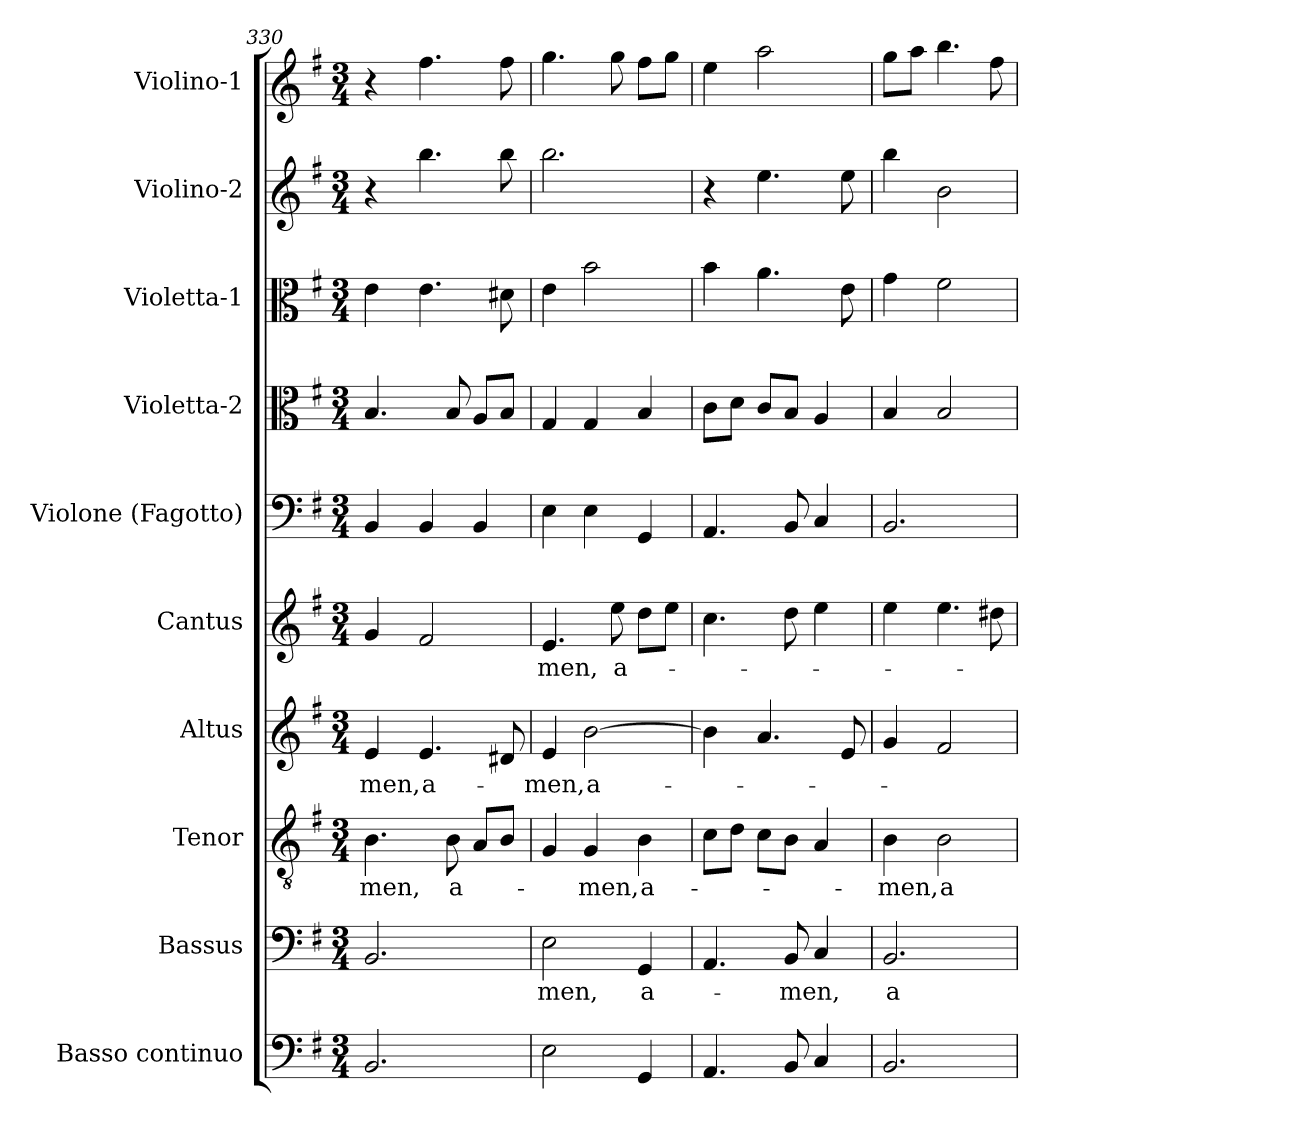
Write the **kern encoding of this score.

**kern	**kern	**text	**kern	**text	**kern	**text	**kern	**text	**kern	**kern	**kern	**kern	**kern
*part10	*part9	*part9	*part8	*part8	*part7	*part7	*part6	*part6	*part5	*part4	*part3	*part2	*part1
*staff10	*staff9	*staff9	*staff8	*staff8	*staff7	*staff7	*staff6	*staff6	*staff5	*staff4	*staff3	*staff2	*staff1
*I"Basso continuo	*I"Bassus	*	*I"Tenor	*	*I"Altus	*	*I"Cantus	*	*I"Violone (Fagotto)	*I"Violetta-2	*I"Violetta-1	*I"Violino-2	*I"Violino-1
*I'BC2	*I'B	*	*I'T	*	*I'A	*	*I'C	*	*I'Vn	*I'Va2	*I'Va1	*I'Vi2	*I'Vi1
!!LO:LB:g=z
*clefF4	*clefF4	*	*clefGv2	*	*clefG2	*	*clefG2	*	*clefF4	*clefC3	*clefC3	*clefG2	*clefG2
*k[f#]	*k[f#]	*	*k[f#]	*	*k[f#]	*	*k[f#]	*	*k[f#]	*k[f#]	*k[f#]	*k[f#]	*k[f#]
*G:	*G:	*	*G:	*	*G:	*	*G:	*	*G:	*G:	*G:	*G:	*G:
*M3/4	*M3/4	*	*M3/4	*	*M3/4	*	*M3/4	*	*M3/4	*M3/4	*M3/4	*M3/4	*M3/4
=330	=330	=330	=330	=330	=330	=330	=330	=330	=330	=330	=330	=330	=330
!	!	!	!	!LO:LY:b	!	!	!	!	!	!	!	!	!
!	!	!	!	!	!	!LO:LY:b	!	!	!	!	!	!	!
2.BB/	2.BB/	.	4.B\	-men,	4e/	-men,	4g/	.	4BB/	4.B/	4e\	4r	4r
!	!	!	!	!	!	!LO:LY:b	!	!	!	!	!	!	!
.	.	.	.	.	4.e/	a-	2f#/	.	4BB/	.	4.e\	4.bb\	4.ff#\
!	!	!	!	!LO:LY:b	!	!	!	!	!	!	!	!	!
.	.	.	8B\	a-	.	.	.	.	.	8B/	.	.	.
.	.	.	8A/L	.	.	.	.	.	4BB/	8A/L	.	.	.
.	.	.	8B/J	.	8d#X/	.	.	.	.	8B/J	8d#X\	8bb\	8ff#\
=331	=331	=331	=331	=331	=331	=331	=331	=331	=331	=331	=331	=331	=331
!	!	!LO:LY:b	!	!	!	!	!	!	!	!	!	!	!
!	!	!	!	!	!	!LO:LY:b	!	!	!	!	!	!	!
!	!	!	!	!	!	!	!	!LO:LY:b	!	!	!	!	!
2E\	2E\	-men,	4G/	.	4e/	-men,	4.e/	-men,	4E\	4G/	4e\	2.bb\	4.gg\
!	!	!	!	!LO:LY:b	!	!	!	!	!	!	!	!	!
!	!	!	!	!	!	!LO:LY:b	!	!	!	!	!	!	!
.	.	.	4G/	-men,	[>2b\	a-	.	.	4E\	4G/	2b\	.	.
!	!	!	!	!	!	!	!	!LO:LY:b	!	!	!	!	!
.	.	.	.	.	.	.	8ee\	a-	.	.	.	.	8gg\
!	!	!LO:LY:b	!	!	!	!	!	!	!	!	!	!	!
!	!	!	!	!LO:LY:b	!	!	!	!	!	!	!	!	!
4GG/	4GG/	a-	4B\	a-	.	.	8dd\L	.	4GG/	4B/	.	.	8ff#\L
.	.	.	.	.	.	.	8ee\J	.	.	.	.	.	8gg\J
=332	=332	=332	=332	=332	=332	=332	=332	=332	=332	=332	=332	=332	=332
4.AA/	4.AA/	.	8c\L	.	4b\]	.	4.cc\	.	4.AA/	8c\L	4b\	4r	4ee\
.	.	.	8d\J	.	.	.	.	.	.	8d\J	.	.	.
.	.	.	8c\L	.	4.a/	.	.	.	.	8c/L	4.a\	4.ee\	2aa\
!	!	!LO:LY:b	!	!	!	!	!	!	!	!	!	!	!
8BB/	8BB/	-men,	8B\J	.	.	.	8dd\	.	8BB/	8B/J	.	.	.
4C/	4C/	.	4A/	.	.	.	4ee\	.	4C/	4A/	.	.	.
.	.	.	.	.	8e/	.	.	.	.	.	8e\	8ee\	.
=333	=333	=333	=333	=333	=333	=333	=333	=333	=333	=333	=333	=333	=333
!	!	!LO:LY:b	!	!	!	!	!	!	!	!	!	!	!
!	!	!	!	!LO:LY:b	!	!	!	!	!	!	!	!	!
2.BB/	2.BB/	a-	4B\	-men,	4g/	.	4ee\	.	2.BB/	4B/	4g\	4bb\	8gg\L
.	.	.	.	.	.	.	.	.	.	.	.	.	8aa\J
!	!	!	!	!LO:LY:b	!	!	!	!	!	!	!	!	!
.	.	.	2B\	a-	2f#/	.	4.ee\	.	.	2B/	2f#\	2b\	4.bb\
.	.	.	.	.	.	.	8dd#X\	.	.	.	.	.	8ff#\
=	=	=	=	=	=	=	=	=	=	=	=	=	=
*-	*-	*-	*-	*-	*-	*-	*-	*-	*-	*-	*-	*-	*-
